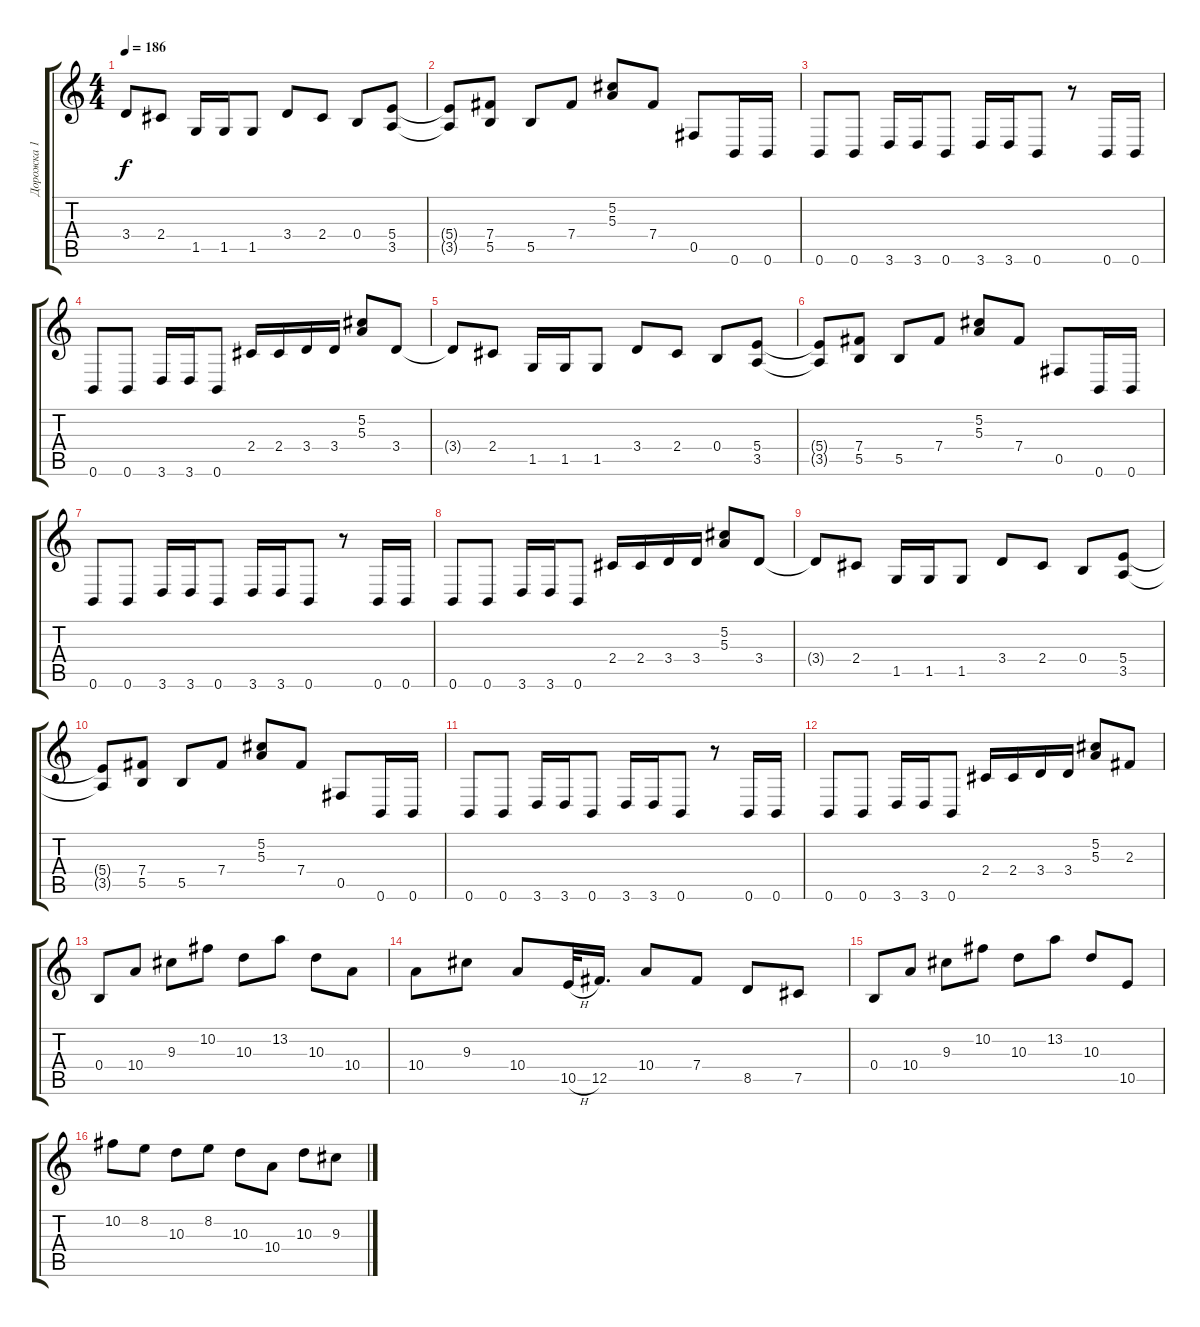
\track ("Дорожка 1" "Дорожка 1") {instrument distortionguitar}
\staff {score tabs}
\tuning (Db4 Ab3 E3 B2 Gb2 B1) {hide}
\ts (4 4)
\tempo 186
\clef g2
\ks c
3.4{t}.8{dy f} 2.4.8 1.5.16 1.5.16 1.5.8 3.4.8 2.4.8 0.4.8 (5.4 3.5).8 |
(5.4{t} 3.5{t}).8 (7.4 5.5).8 5.5.8 7.4.8 (5.2 5.3).8 7.4.8 0.5.8 0.6.16 0.6.16 |
0.6.8 0.6.8 3.6.16 3.6.16 0.6.8 3.6.16 3.6.16 0.6.8 r.8 0.6.16 0.6.16 |
0.6.8 0.6.8 3.6.16 3.6.16 0.6.8 2.4.16 2.4.16 3.4.16 3.4.16 (5.2 5.3).8 3.4.8 |
3.4{t}.8 2.4.8 1.5.16 1.5.16 1.5.8 3.4.8 2.4.8 0.4.8 (5.4 3.5).8 |
(5.4{t} 3.5{t}).8 (7.4 5.5).8 5.5.8 7.4.8 (5.2 5.3).8 7.4.8 0.5.8 0.6.16 0.6.16 |
0.6.8 0.6.8 3.6.16 3.6.16 0.6.8 3.6.16 3.6.16 0.6.8 r.8 0.6.16 0.6.16 |
0.6.8 0.6.8 3.6.16 3.6.16 0.6.8 2.4.16 2.4.16 3.4.16 3.4.16 (5.2 5.3).8 3.4.8 |
3.4{t}.8 2.4.8 1.5.16 1.5.16 1.5.8 3.4.8 2.4.8 0.4.8 (5.4 3.5).8 |
(5.4{t} 3.5{t}).8 (7.4 5.5).8 5.5.8 7.4.8 (5.2 5.3).8 7.4.8 0.5.8 0.6.16 0.6.16 |
0.6.8 0.6.8 3.6.16 3.6.16 0.6.8 3.6.16 3.6.16 0.6.8 r.8 0.6.16 0.6.16 |
0.6.8 0.6.8 3.6.16 3.6.16 0.6.8 2.4.16 2.4.16 3.4.16 3.4.16 (5.2 5.3).8 2.3.8 |
0.4.8 10.4.8 9.3.8 10.2.8 10.3.8 13.2.8 10.3.8 10.4.8 |
10.4.8 9.3.8 10.4.8 10.5{h}.32 12.5.16{d} 10.4.8 7.4.8 8.5.8 7.5.8 |
0.4.8 10.4.8 9.3.8 10.2.8 10.3.8 13.2.8 10.3.8 10.5.8 |
10.2.8 8.2.8 10.3.8 8.2.8 10.3.8 10.4.8 10.3.8 9.3.8
